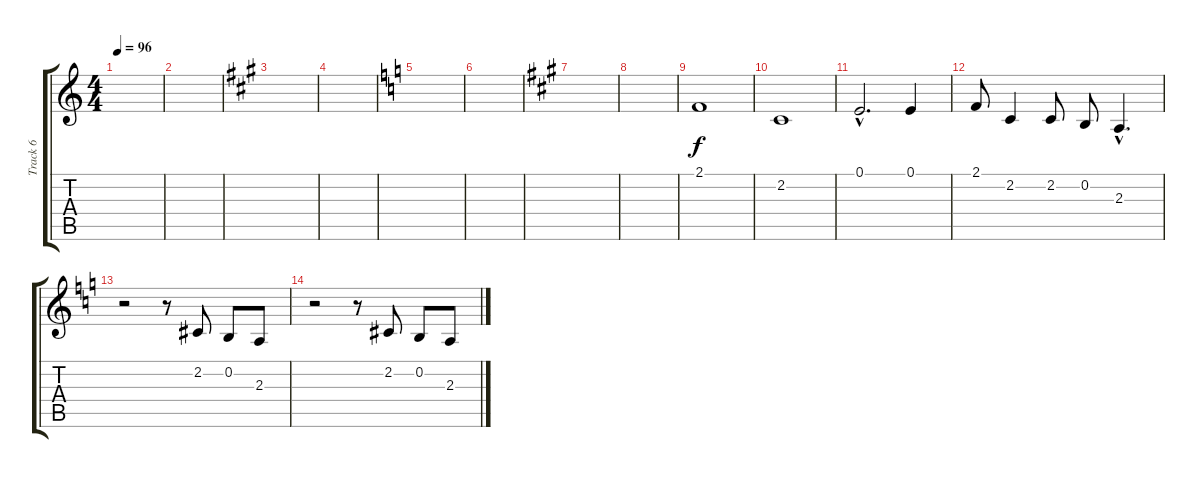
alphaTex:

\track ("Track 6" "Track 6") {instrument clarinet}
\staff {score tabs}
\tuning (E4 B3 G3 D3 A2 E2) {hide}
\ts (4 4)
\tempo 96
\clef g2
\ks c
|
|
\ks a
|
|
\ks c
|
|
\ks a
|
|
2.1.1 |
2.2.1 |
0.1{hac}.2{d} 0.1.4 |
2.1.8 2.2.4 2.2.8 0.2.8 2.3{hac}.4{d} |
\ks c
r.2 r.8 2.2.8 0.2.8 2.3.8 |
r.2 r.8 2.2.8 0.2.8 2.3.8
